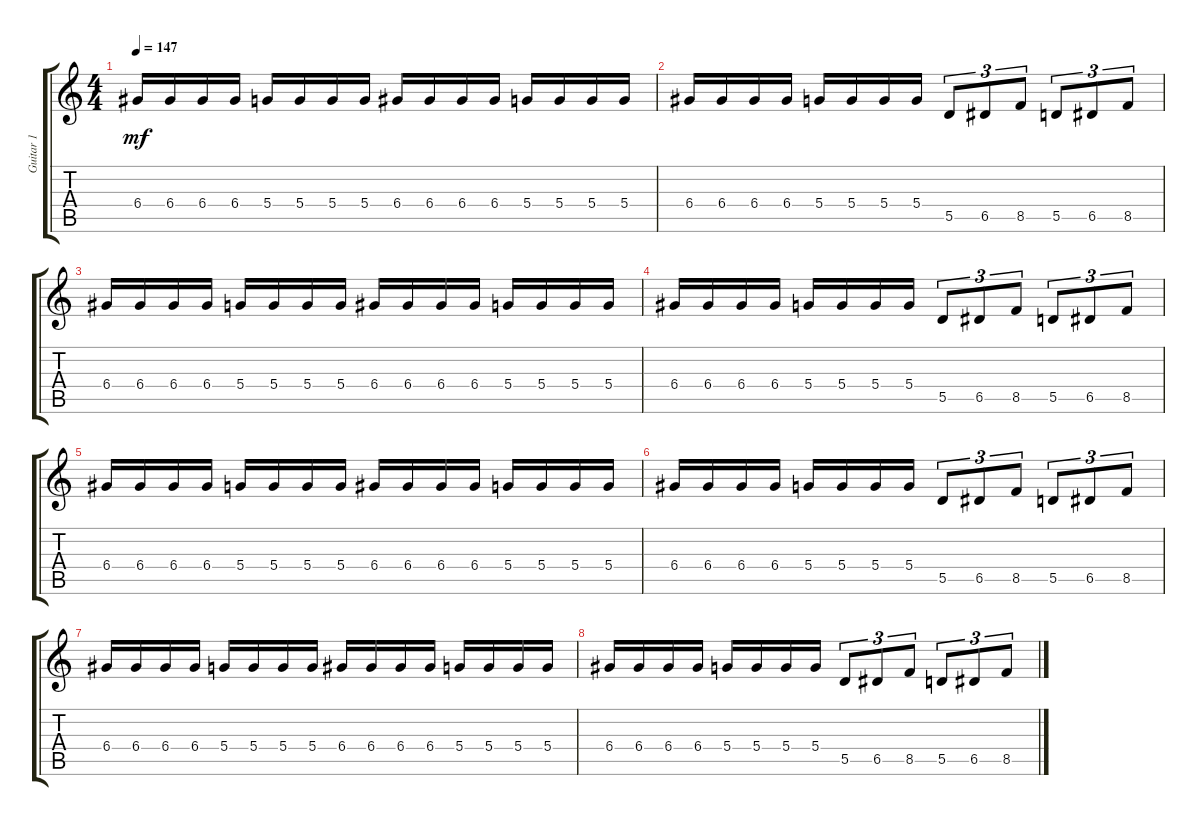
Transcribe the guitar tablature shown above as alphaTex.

\track ("Guitar 1" "Guitar 1") {instrument overdrivenguitar}
\staff {score tabs}
\tuning (E4 B3 G3 D3 A2 E2) {hide}
\ts (4 4)
\tempo 147
\clef g2
\ks c
6.4.16{dy mf volume 10} 6.4.16 6.4.16 6.4.16 5.4.16 5.4.16 5.4.16 5.4.16 6.4.16 6.4.16 6.4.16 6.4.16 5.4.16 5.4.16 5.4.16 5.4.16 |
6.4.16 6.4.16 6.4.16 6.4.16 5.4.16 5.4.16 5.4.16 5.4.16 5.5.8{tu (3 2)} 6.5.8{tu (3 2)} 8.5.8{tu (3 2)} 5.5.8{tu (3 2)} 6.5.8{tu (3 2)} 8.5.8{tu (3 2)} |
6.4.16 6.4.16 6.4.16 6.4.16 5.4.16 5.4.16 5.4.16 5.4.16 6.4.16 6.4.16 6.4.16 6.4.16 5.4.16 5.4.16 5.4.16 5.4.16 |
6.4.16 6.4.16 6.4.16 6.4.16 5.4.16 5.4.16 5.4.16 5.4.16 5.5.8{tu (3 2)} 6.5.8{tu (3 2)} 8.5.8{tu (3 2)} 5.5.8{tu (3 2)} 6.5.8{tu (3 2)} 8.5.8{tu (3 2)} |
6.4.16 6.4.16 6.4.16 6.4.16 5.4.16 5.4.16 5.4.16 5.4.16 6.4.16 6.4.16 6.4.16 6.4.16 5.4.16 5.4.16 5.4.16 5.4.16 |
6.4.16 6.4.16 6.4.16 6.4.16 5.4.16 5.4.16 5.4.16 5.4.16 5.5.8{tu (3 2)} 6.5.8{tu (3 2)} 8.5.8{tu (3 2)} 5.5.8{tu (3 2)} 6.5.8{tu (3 2)} 8.5.8{tu (3 2)} |
6.4.16 6.4.16 6.4.16 6.4.16 5.4.16 5.4.16 5.4.16 5.4.16 6.4.16 6.4.16 6.4.16 6.4.16 5.4.16 5.4.16 5.4.16 5.4.16 |
6.4.16 6.4.16 6.4.16 6.4.16 5.4.16 5.4.16 5.4.16 5.4.16 5.5.8{tu (3 2)} 6.5.8{tu (3 2)} 8.5.8{tu (3 2)} 5.5.8{tu (3 2)} 6.5.8{tu (3 2)} 8.5.8{tu (3 2)}
